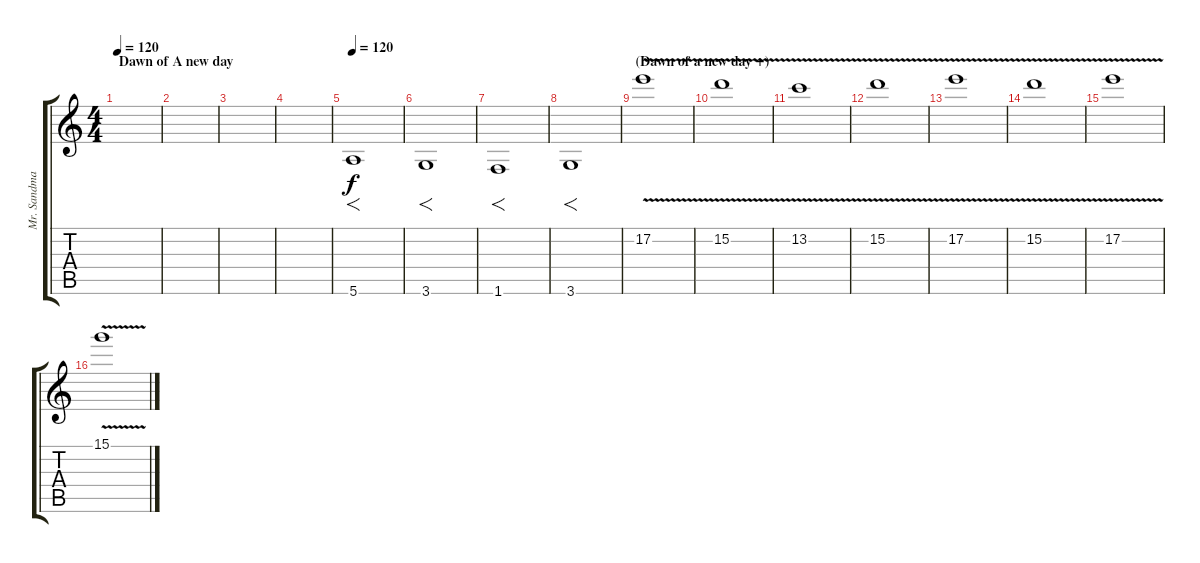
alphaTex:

\track ("Mr. Sandman (Dirty)" "Mr. Sandma") {instrument distortionguitar}
\staff {score tabs}
\tuning (E4 B3 G3 D3 A2 E2) {hide}
\ts (4 4)
\section ("" "Dawn of A new day")
\tempo 120
\clef g2
\ks c
|
|
|
|
\tempo 120
5.6.1{f} |
3.6.1{f} |
1.6.1{f} |
3.6.1{f} |
\section ("" "(Dawn of a new day +)")
17.2{v}.1 |
15.2{v}.1 |
13.2{v}.1 |
15.2{v}.1 |
17.2{v}.1 |
15.2{v}.1 |
17.2{v}.1 |
15.1{v}.1
